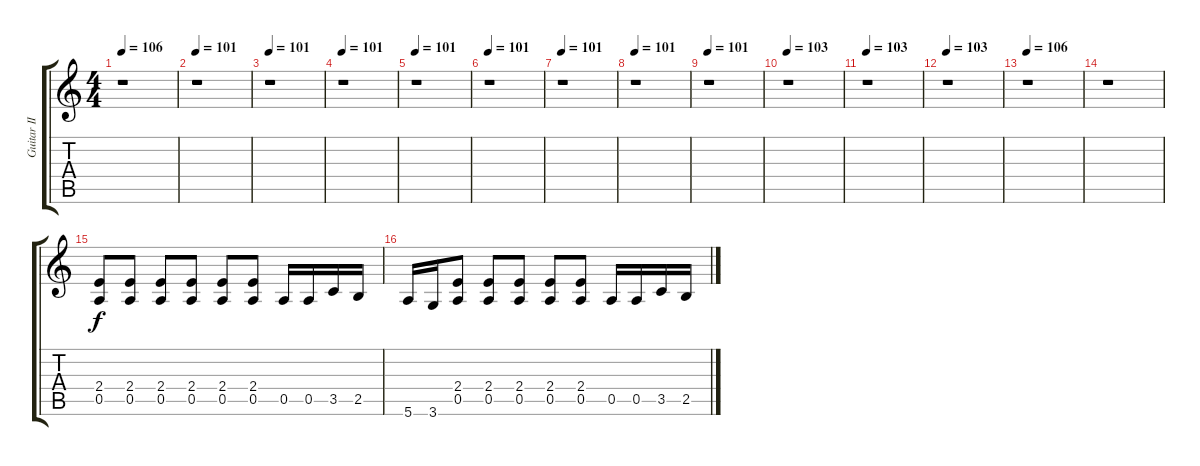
\track ("Guitar II" "Guitar II") {instrument overdrivenguitar}
\staff {score tabs}
\tuning (E4 B3 G3 D3 A2 E2) {hide}
\ts (4 4)
\tempo 106
\clef g2
\ks c
r.1{dy f} |
\tempo 101
r.1 |
\tempo 101
r.1 |
\tempo 101
r.1 |
\tempo 101
r.1 |
\tempo 101
r.1 |
\tempo 101
r.1 |
\tempo 101
r.1 |
\tempo 101
r.1 |
\tempo 103
r.1 |
\tempo 103
r.1 |
\tempo 103
r.1 |
\tempo 106
r.1 |
r.1 |
(2.4 0.5).8 (2.4 0.5).8 (2.4 0.5).8 (2.4 0.5).8 (2.4 0.5).8 (2.4 0.5).8 0.5.16 0.5.16 3.5.16 2.5.16 |
5.6.16 3.6.16 (2.4 0.5).8 (2.4 0.5).8 (2.4 0.5).8 (2.4 0.5).8 (2.4 0.5).8 0.5.16 0.5.16 3.5.16 2.5.16
